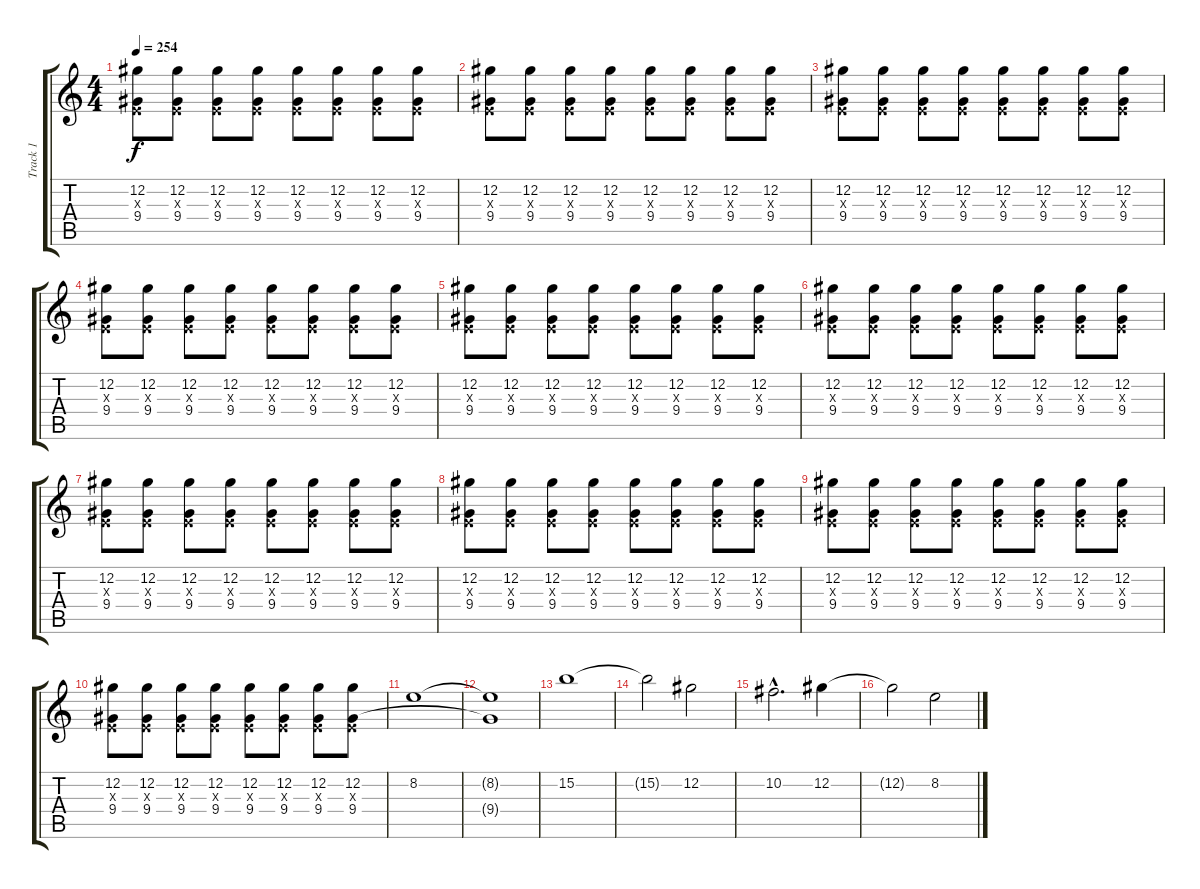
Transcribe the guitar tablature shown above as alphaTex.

\track ("Track 1" "Track 1") {instrument distortionguitar}
\staff {score tabs}
\tuning (Db4 Ab3 E3 B2 Gb2 B1) {hide}
\ts (4 4)
\tempo 254
\clef g2
\ks c
(12.2 0.3{x} 9.4).8{dy f} (12.2 0.3{x} 9.4).8 (12.2 0.3{x} 9.4).8 (12.2 0.3{x} 9.4).8 (12.2 0.3{x} 9.4).8 (12.2 0.3{x} 9.4).8 (12.2 0.3{x} 9.4).8 (12.2 0.3{x} 9.4).8 |
(12.2 0.3{x} 9.4).8 (12.2 0.3{x} 9.4).8 (12.2 0.3{x} 9.4).8 (12.2 0.3{x} 9.4).8 (12.2 0.3{x} 9.4).8 (12.2 0.3{x} 9.4).8 (12.2 0.3{x} 9.4).8 (12.2 0.3{x} 9.4).8 |
(12.2 0.3{x} 9.4).8 (12.2 0.3{x} 9.4).8 (12.2 0.3{x} 9.4).8 (12.2 0.3{x} 9.4).8 (12.2 0.3{x} 9.4).8 (12.2 0.3{x} 9.4).8 (12.2 0.3{x} 9.4).8 (12.2 0.3{x} 9.4).8 |
(12.2 0.3{x} 9.4).8 (12.2 0.3{x} 9.4).8 (12.2 0.3{x} 9.4).8 (12.2 0.3{x} 9.4).8 (12.2 0.3{x} 9.4).8 (12.2 0.3{x} 9.4).8 (12.2 0.3{x} 9.4).8 (12.2 0.3{x} 9.4).8 |
(12.2 0.3{x} 9.4).8 (12.2 0.3{x} 9.4).8 (12.2 0.3{x} 9.4).8 (12.2 0.3{x} 9.4).8 (12.2 0.3{x} 9.4).8 (12.2 0.3{x} 9.4).8 (12.2 0.3{x} 9.4).8 (12.2 0.3{x} 9.4).8 |
(12.2 0.3{x} 9.4).8 (12.2 0.3{x} 9.4).8 (12.2 0.3{x} 9.4).8 (12.2 0.3{x} 9.4).8 (12.2 0.3{x} 9.4).8 (12.2 0.3{x} 9.4).8 (12.2 0.3{x} 9.4).8 (12.2 0.3{x} 9.4).8 |
(12.2 0.3{x} 9.4).8 (12.2 0.3{x} 9.4).8 (12.2 0.3{x} 9.4).8 (12.2 0.3{x} 9.4).8 (12.2 0.3{x} 9.4).8 (12.2 0.3{x} 9.4).8 (12.2 0.3{x} 9.4).8 (12.2 0.3{x} 9.4).8 |
(12.2 0.3{x} 9.4).8 (12.2 0.3{x} 9.4).8 (12.2 0.3{x} 9.4).8 (12.2 0.3{x} 9.4).8 (12.2 0.3{x} 9.4).8 (12.2 0.3{x} 9.4).8 (12.2 0.3{x} 9.4).8 (12.2 0.3{x} 9.4).8 |
(12.2 0.3{x} 9.4).8 (12.2 0.3{x} 9.4).8 (12.2 0.3{x} 9.4).8 (12.2 0.3{x} 9.4).8 (12.2 0.3{x} 9.4).8 (12.2 0.3{x} 9.4).8 (12.2 0.3{x} 9.4).8 (12.2 0.3{x} 9.4).8 |
(12.2 0.3{x} 9.4).8 (12.2 0.3{x} 9.4).8 (12.2 0.3{x} 9.4).8 (12.2 0.3{x} 9.4).8 (12.2 0.3{x} 9.4).8 (12.2 0.3{x} 9.4).8 (12.2 0.3{x} 9.4).8 (12.2 0.3{x} 9.4).8 |
8.2.1 |
(8.2{t} 9.4{t}).1 |
15.2.1 |
15.2{t}.2 12.2.2 |
10.2{hac}.2{d} 12.2.4 |
12.2{t}.2 8.2.2
